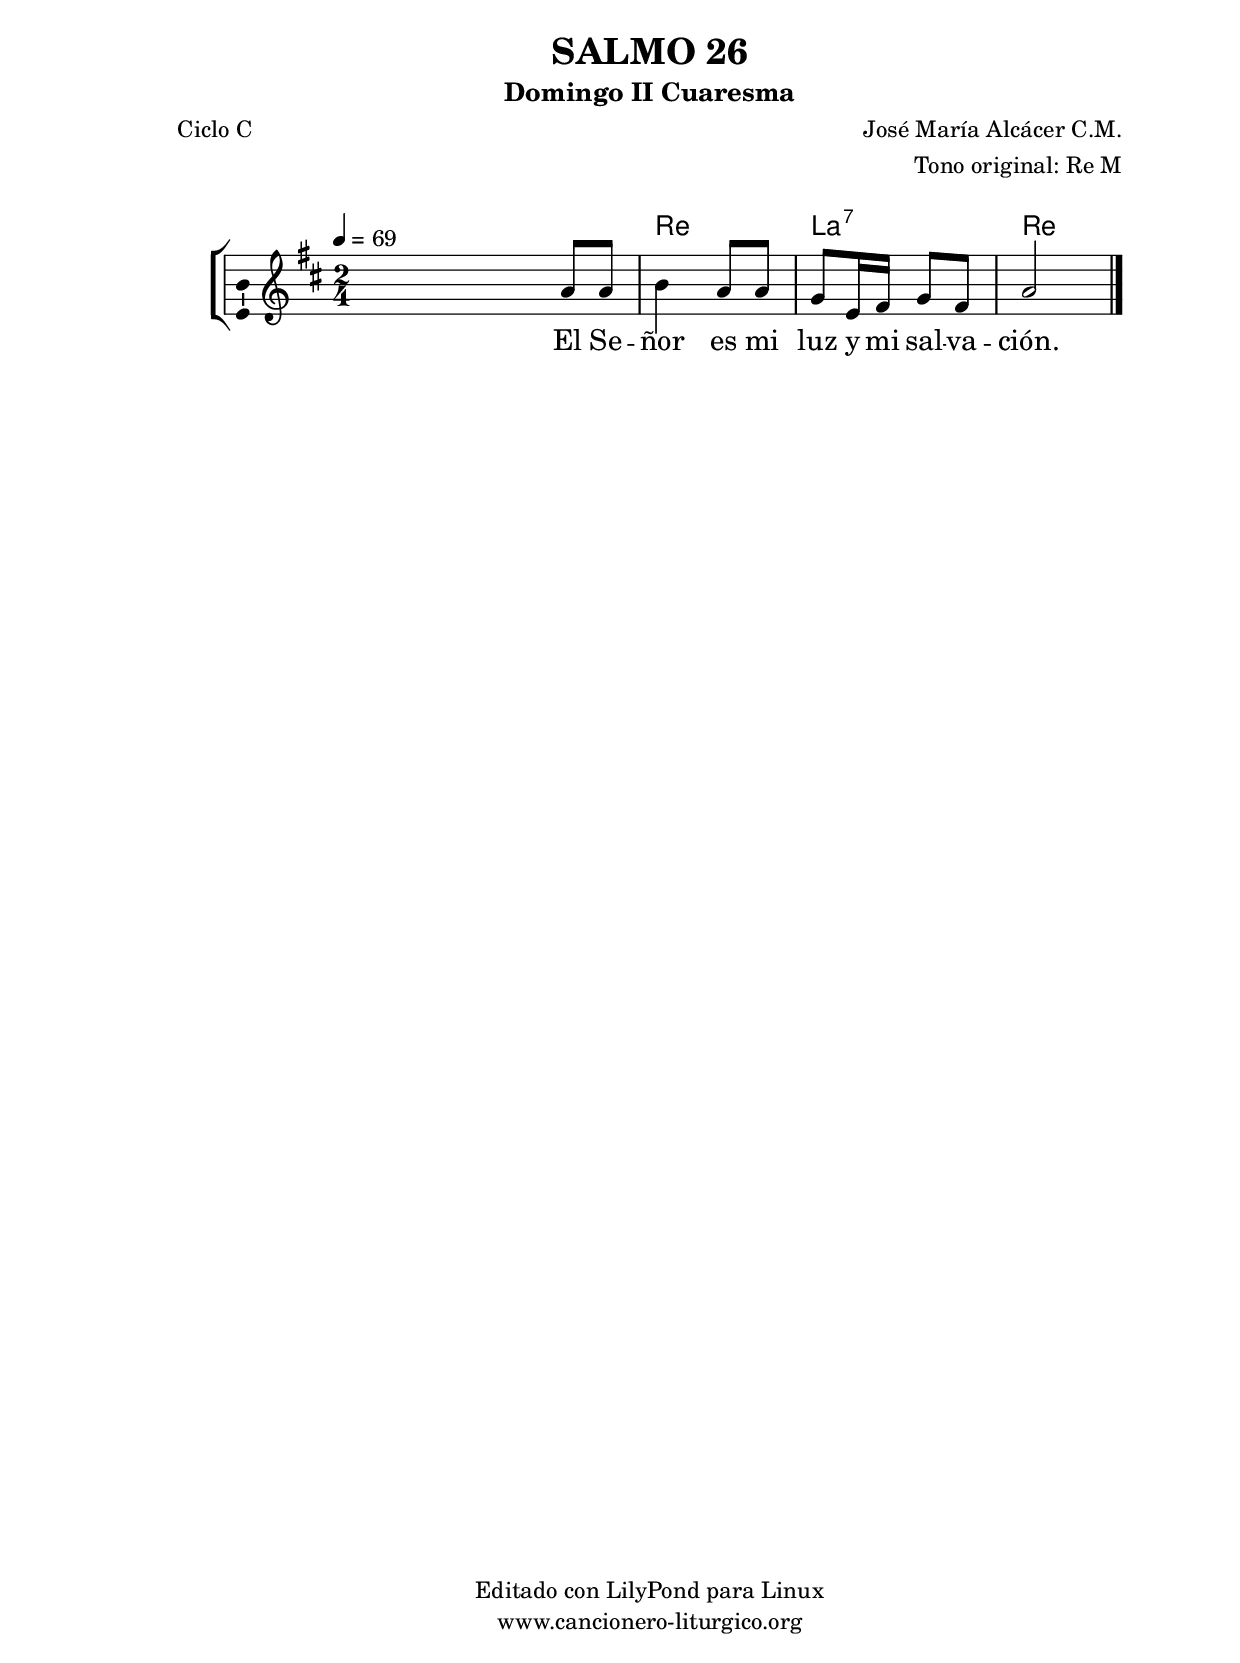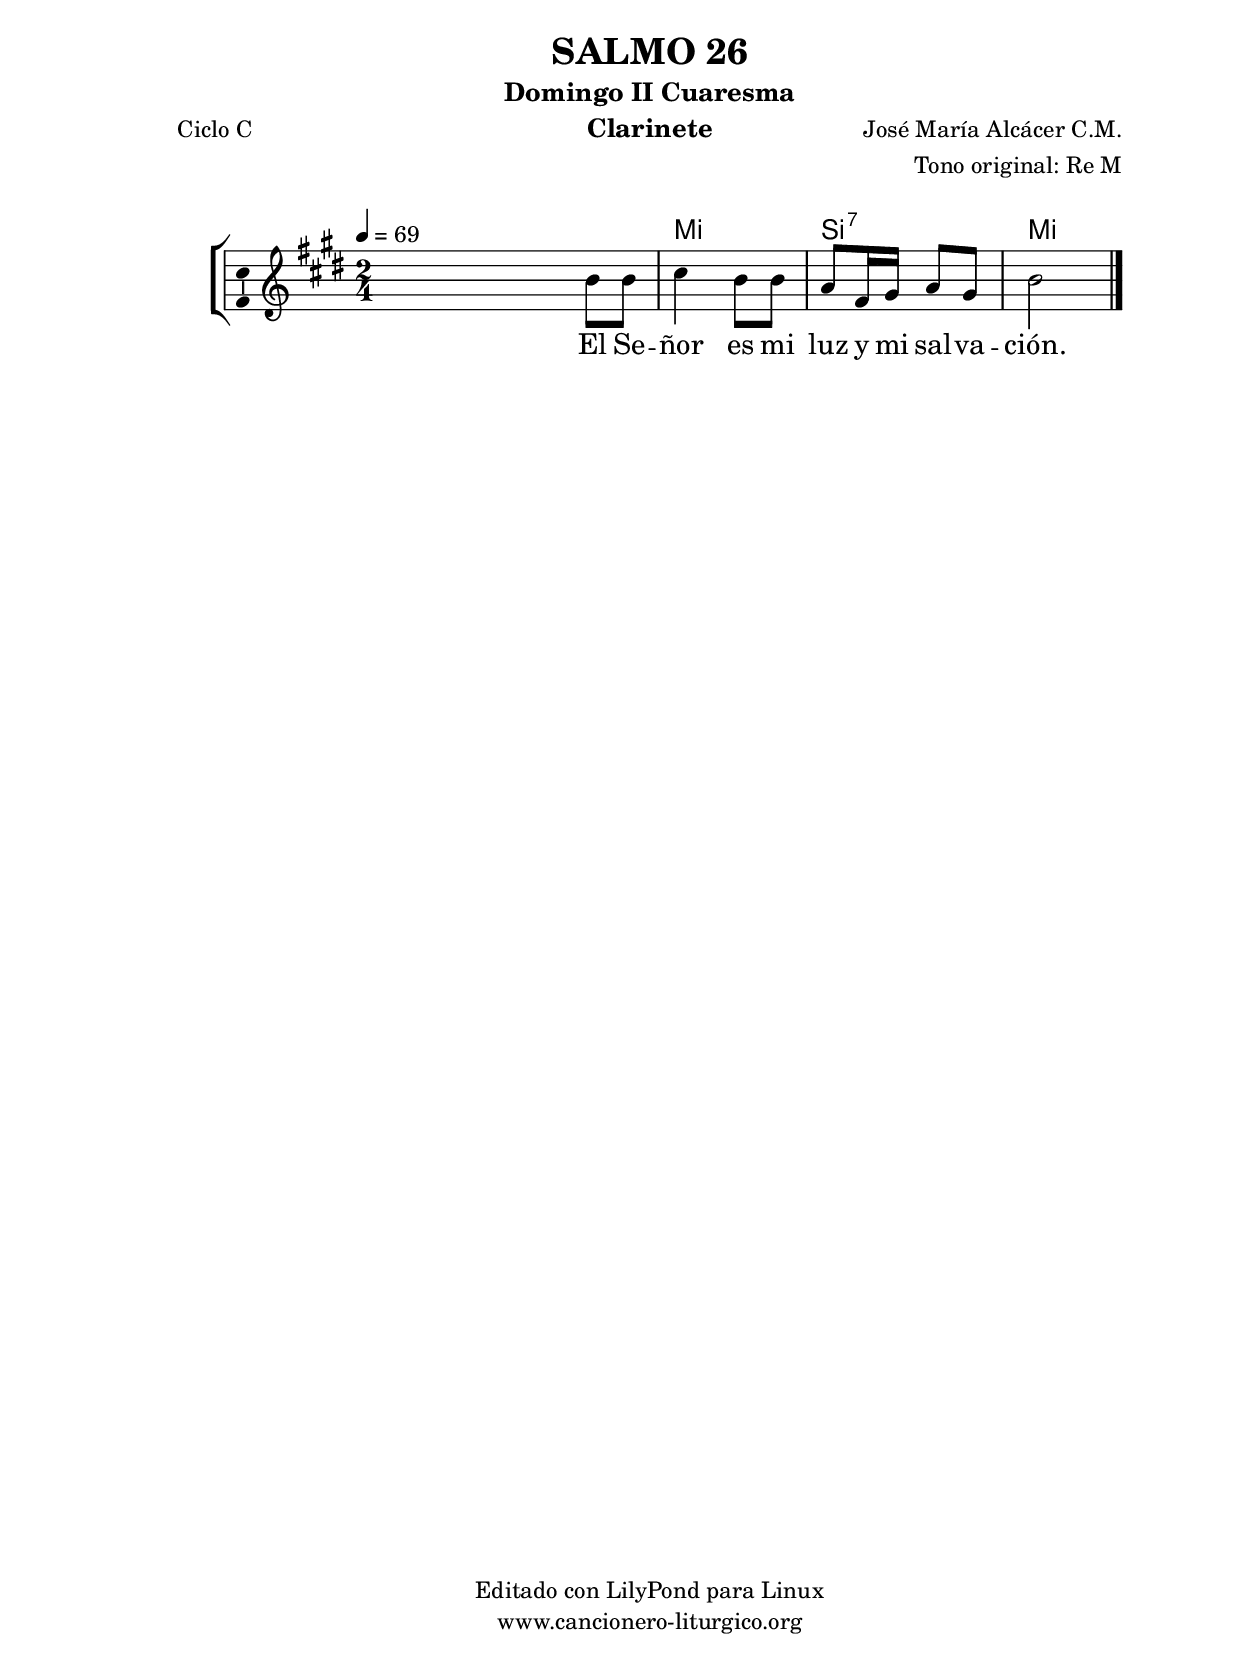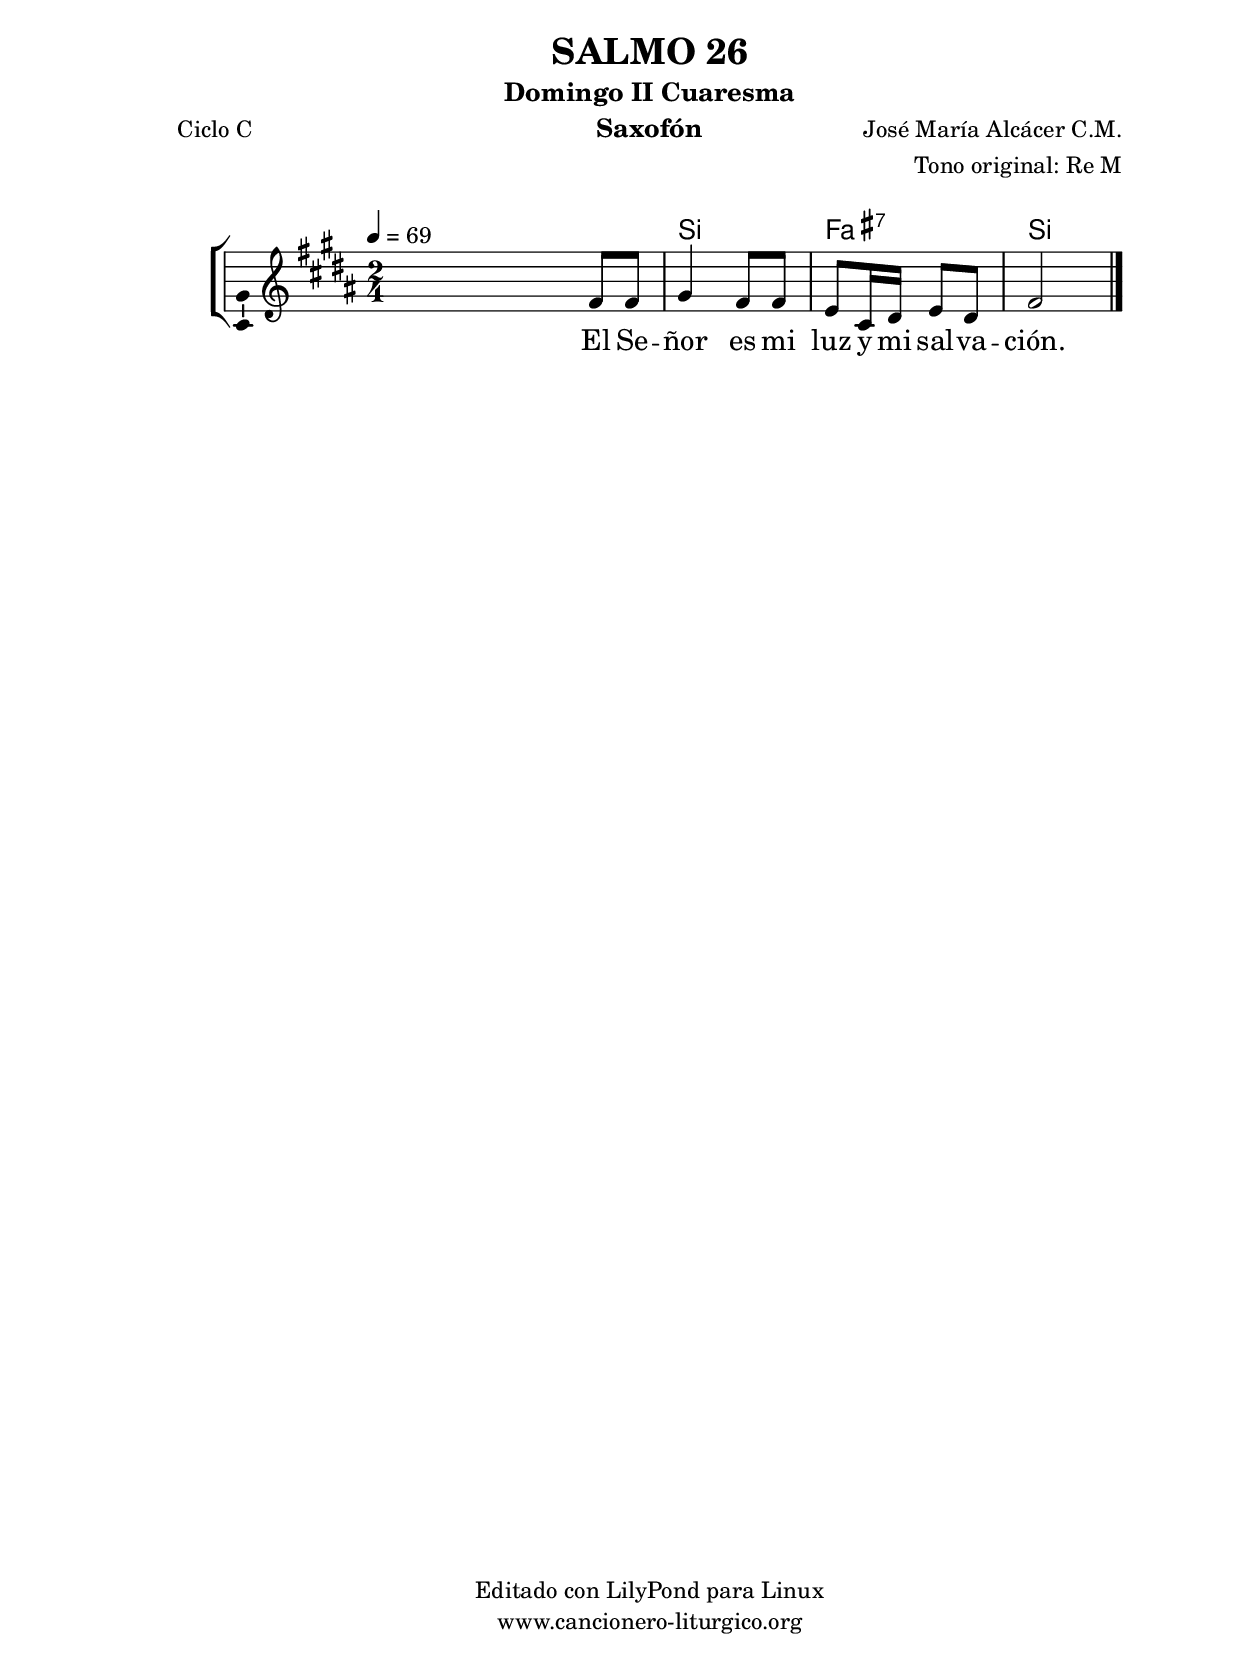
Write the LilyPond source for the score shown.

%
%para convertir .midi en .wav:
%timidity filename.midi -Ow -o finename.wav
%
%
%Para convertir de .wav a .mp3:
%lame -h -m j filename.wav
%
%
%para escuchar el midi:
%timidity nombrefichero.midi
%


%versión de lilypond para la que se ha escrito esta partitura:
\version "2.16.0"

	%Tamaño papel
	#(set-default-paper-size "a4")
	%Tamaño partitura
	#(set-global-staff-size 20)
	%No responde al pulsar sobre una nota
	#(ly:set-option 'point-and-click #f)

%parámetros del encabezamiento:
\header {
	title = "SALMO 26"
	subtitle = "Domingo II Cuaresma"
	composer = "José María Alcácer C.M."
	poet = "Ciclo C"
	meter = ""
	arranger = "Tono original: Re M"
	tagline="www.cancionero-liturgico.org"
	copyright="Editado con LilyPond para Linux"
	}

%parámetros asociados al papel:
\paper  {
	oddHeaderMarkup = \markup {\fill-line { \on-the-fly #not-first-page \fromproperty #'header:title \on-the-fly #not-first-page \fromproperty #'header:composer }}
	evenHeaderMarkup = \markup {\fill-line { \fromproperty #'header:composer \fromproperty #'header:title }}
	#(set-paper-size "a4")
	print-page-number = ##f
	first-page-number = 1
	print-first-page-number = ##f
%	head-separation = 3.0 \cm
	top-margin = 2.0 \cm
	bottom-margin = 0.5\cm
%%%	bottom-margin = -1.0\cm
	left-margin = 3.0 \cm
	line-width = 16.0 \cm 
	indent = 8\mm
	interscoreline = 2.\mm
	between-system-space = 15\mm
%	para que las partituras no llenen la hoja:
	ragged-bottom = ##t
%	idem para la última hoja:
	ragged-last-bottom = ##f
%	para que las partituras llenen el ancho del papel:
	ragged-last = ##f
	after-title-space = 2.5 \cm
%page-count=1
%system-count=8

	%Flexible Vertical Spacing
%	markup-markup-spacing =
%	#'((basic-distance . 15) (minimum-distance . 15) (padding . 3))
	markup-system-spacing =
	#'((basic-distance . 15) (minimum-distance . 15) (padding . 3))
	system-system-spacing =
	#'((basic-distance . 15) (minimum-distance . 15) (padding . 3))
	score-system-spacing =
	#'((basic-distance . 15) (minimum-distance . 15) (padding . 5))
%	top-system-spacing = % header
%	#'((basic-distance . 8) (minimum-distance . 0) (padding . 3))
%	top-markup-spacing =
%	#'((basic-distance . 20) (minimum-distance . 20) (padding . 3))
	last-bottom-spacing = % footer
	#'((basic-distance . 5) (minimum-distance . 5) (padding . 3))
%	score-markup-spacing =
%	#'((basic-distance . 16) (minimum-distance . 13) (padding . 3))

	}


%parámetros que afectan a toda la partitura:
global =  {
	%clave de sol (G):
	\clef G
	%armadura:
%	\transpose c a
	\key d \major
	\tempo 4=69
	\set Score.tempoHideNote = ##f
	}


acordes = {
	\italianChords
	\chordmode {
%	\transpose c a,
{
s2 d2 a:7 d
	}
	}
}


melodia = 
{
%	\transpose c a,
	\relative c''{
	\time 2/4
s4 a8 a
b4 a8 a
g8 e16 fis g8 fis
a2

	\bar "|."
	}
	}


texto = \lyricmode {
El Se -- ñor es mi luz y mi sal -- va -- ción.
	}


acordesStaff = \context ChordNames = acordesStaff <<
	\set chordChanges = ##t
	\acordes
	>>


vozStaff = \context Voice = vozStaff
\with {\consists "Ambitus_engraver"}
<<
%	\set Staff.instrumentName = ""
%	\set Staff.shortInstrumentName = ""
%	\set Staff.midiInstrument = #"clarinet"
%	\set Staff.midiInstrument = #"cello"
%	\set Staff.midiInstrument = #"flute"
	\set Staff.midiInstrument = #"electric guitar (jazz)"
%	\set Staff.midiInstrument = #"english horn"
%	\set Staff.midiInstrument = #"violin"
%	\set Staff.midiInstrument = #"glockenspiel"
	\set Staff.midiMinimumVolume = #0.7
	\set Staff.midiMaximumVolume = #0.9
	\global
	\melodia
	>>


textoStaff = \context Lyrics = textoStaff <<
	\lyricsto vozStaff \texto
	>>

\book {
	\score {
		\context ChoirStaff {
			\override StaffGroup.SystemStartBracket #'collapse-height = #1
			\override Score.SystemStartBar #'collapse-height = #1
			<<
			\acordesStaff
			\vozStaff
			\textoStaff
			>>
			}
		\layout {
	    		\context {
				\Lyrics
				\override LyricText #'font-size = #2
				}
	   		 \context {
				\Score
				%fontSize = #3
				\override StaffSymbol #'staff-space = #(magstep +3)
				%\override Beam #'thickness = #0.55
				%\override SpacingSpanner #'spacing-increment = #1.0
				%\override Slur #'height-limit = #1.5
				}
			}
		}
	\score {
		\unfoldRepeats
		\context ChoirStaff {
			<<
			\acordesStaff
			\vozStaff
			>>
			}
		\midi {
	  		\context {
	  			\Score
				tempoWholesPerMinute = #(ly:make-moment 70 4)
				}
			}
		}
	}

%Partitura para clarinete
#(define output-suffix "C")
\book {
	\header{
		instrument = "Clarinete"
		}
	\score {
		\context ChoirStaff {
			\override StaffGroup.SystemStartBracket #'collapse-height = #1
			\override Score.SystemStartBar #'collapse-height = #1
\transpose c d
			<<
			\acordesStaff
			\vozStaff
			\textoStaff
			>>
			}
		\layout {
	    		\context {
				\Lyrics
				\override LyricText #'font-size = #2
				}
	   		 \context {
				\Score
				\override StaffSymbol #'staff-space = #(magstep +3)
				}
			}
		}
	}

%Partitura para saxofón
#(define output-suffix "S")
\book {
	\header{
		instrument = "Saxofón"
		}
	\score {
		\context ChoirStaff {
			\override StaffGroup.SystemStartBracket #'collapse-height = #1
			\override Score.SystemStartBar #'collapse-height = #1
\transpose c a,
			<<
			\acordesStaff
			\vozStaff
			\textoStaff
			>>
			}
		\layout {
	    		\context {
				\Lyrics
				\override LyricText #'font-size = #2
				}
	   		 \context {
				\Score
				\override StaffSymbol #'staff-space = #(magstep +3)
				}
			}
		}
	}

